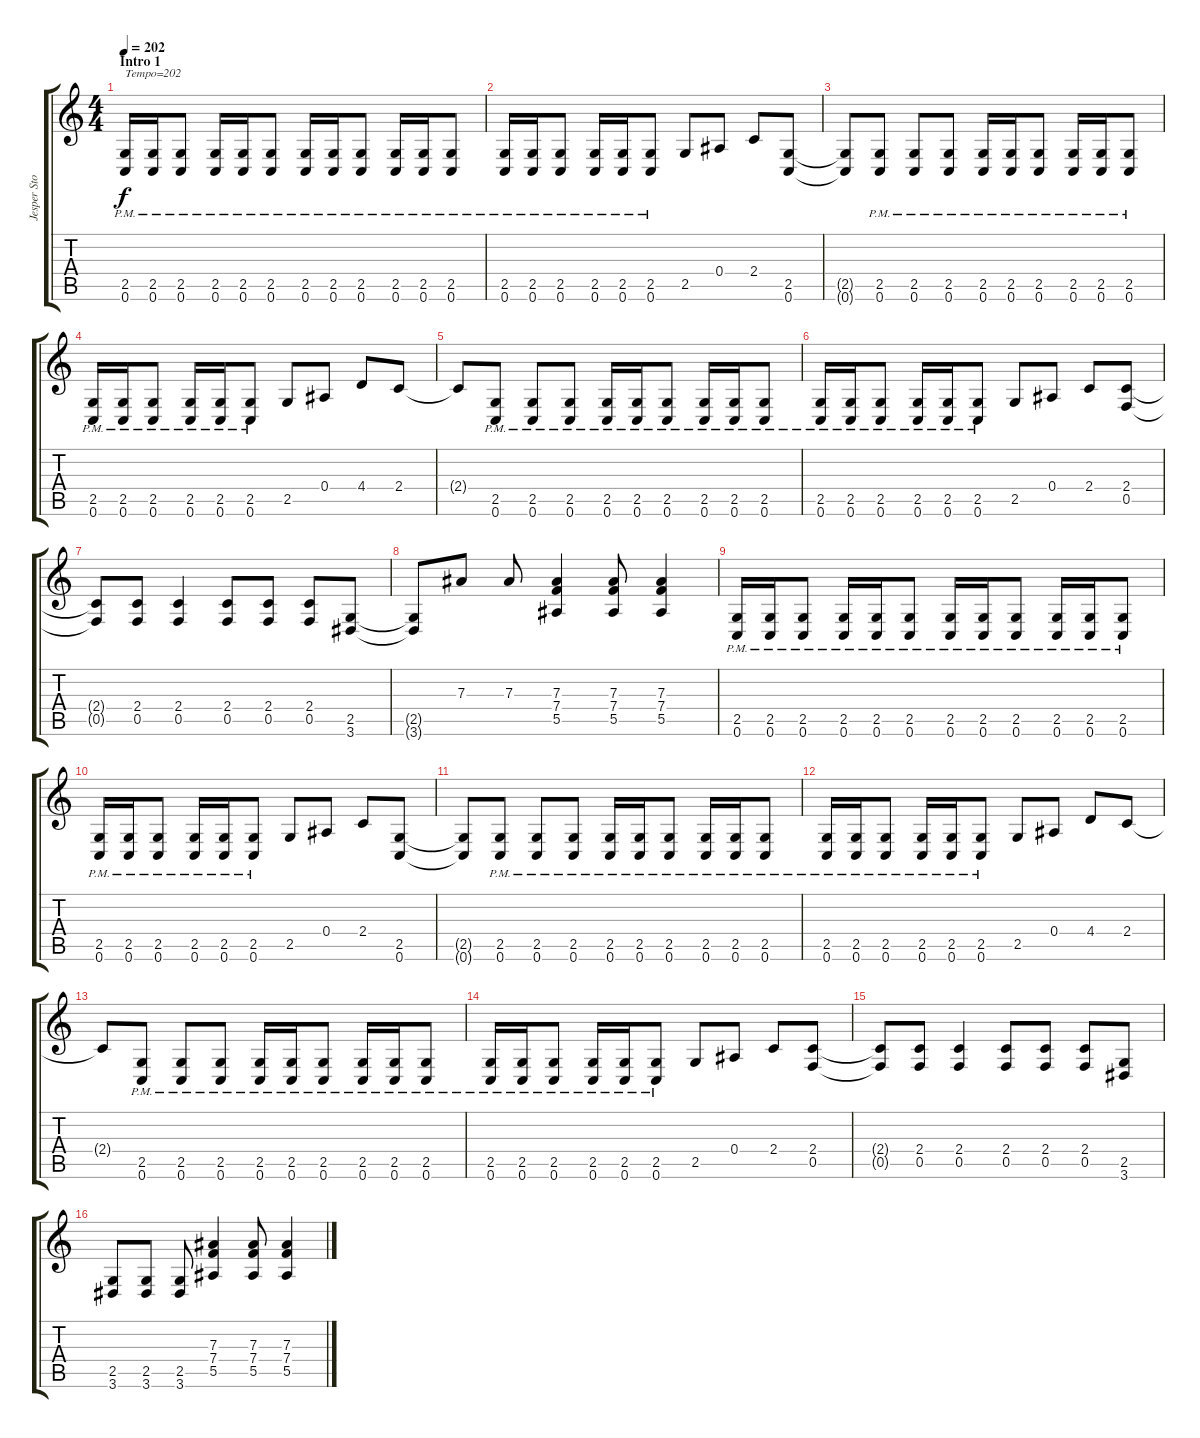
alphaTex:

\track ("Jesper Stormbläd" "Jesper Sto") {instrument distortionguitar}
\staff {score tabs}
\tuning (C4 G3 Eb3 Bb2 F2 C2) {hide}
\ts (4 4)
\section ("" "Intro 1")
\tempo 202
\clef g2
\ks c
(2.5{pm} 0.6{pm}).16{txt "Tempo=202" dy f instrument distortionguitar} (2.5{pm} 0.6{pm}).16 (2.5{pm} 0.6{pm}).8 (2.5{pm} 0.6{pm}).16 (2.5{pm} 0.6{pm}).16 (2.5{pm} 0.6{pm}).8 (2.5{pm} 0.6{pm}).16 (2.5{pm} 0.6{pm}).16 (2.5{pm} 0.6{pm}).8 (2.5{pm} 0.6{pm}).16 (2.5{pm} 0.6{pm}).16 (2.5{pm} 0.6{pm}).8 |
(2.5{pm} 0.6{pm}).16 (2.5{pm} 0.6{pm}).16 (2.5{pm} 0.6{pm}).8 (2.5{pm} 0.6{pm}).16 (2.5{pm} 0.6{pm}).16 (2.5{pm} 0.6{pm}).8 2.5.8 0.4.8 2.4.8 (2.5 0.6).8 |
(2.5{t} 0.6{t}).8 (2.5{pm} 0.6{pm}).8 (2.5{pm} 0.6{pm}).8 (2.5{pm} 0.6{pm}).8 (2.5{pm} 0.6{pm}).16 (2.5{pm} 0.6{pm}).16 (2.5{pm} 0.6{pm}).8 (2.5{pm} 0.6{pm}).16 (2.5{pm} 0.6{pm}).16 (2.5{pm} 0.6{pm}).8 |
(2.5{pm} 0.6{pm}).16 (2.5{pm} 0.6{pm}).16 (2.5{pm} 0.6{pm}).8 (2.5{pm} 0.6{pm}).16 (2.5{pm} 0.6{pm}).16 (2.5{pm} 0.6{pm}).8 2.5.8 0.4.8 4.4.8 2.4.8 |
2.4{t}.8 (2.5{pm} 0.6{pm}).8 (2.5{pm} 0.6{pm}).8 (2.5{pm} 0.6{pm}).8 (2.5{pm} 0.6{pm}).16 (2.5{pm} 0.6{pm}).16 (2.5{pm} 0.6{pm}).8 (2.5{pm} 0.6{pm}).16 (2.5{pm} 0.6{pm}).16 (2.5{pm} 0.6{pm}).8 |
(2.5{pm} 0.6{pm}).16 (2.5{pm} 0.6{pm}).16 (2.5{pm} 0.6{pm}).8 (2.5{pm} 0.6{pm}).16 (2.5{pm} 0.6{pm}).16 (2.5{pm} 0.6{pm}).8 2.5.8 0.4.8 2.4.8 (2.4 0.5).8 |
(2.4{t} 0.5{t}).8 (2.4 0.5).8 (2.4 0.5).4 (2.4 0.5).8 (2.4 0.5).8 (2.4 0.5).8 (2.5 3.6).8 |
(2.5{t} 3.6{t}).8 7.3.8 7.3.8 (7.3 7.4 5.5).4 (7.3 7.4 5.5).8 (7.3 7.4 5.5).4 |
(2.5{pm} 0.6{pm}).16 (2.5{pm} 0.6{pm}).16 (2.5{pm} 0.6{pm}).8 (2.5{pm} 0.6{pm}).16 (2.5{pm} 0.6{pm}).16 (2.5{pm} 0.6{pm}).8 (2.5{pm} 0.6{pm}).16 (2.5{pm} 0.6{pm}).16 (2.5{pm} 0.6{pm}).8 (2.5{pm} 0.6{pm}).16 (2.5{pm} 0.6{pm}).16 (2.5{pm} 0.6{pm}).8 |
(2.5{pm} 0.6{pm}).16 (2.5{pm} 0.6{pm}).16 (2.5{pm} 0.6{pm}).8 (2.5{pm} 0.6{pm}).16 (2.5{pm} 0.6{pm}).16 (2.5{pm} 0.6{pm}).8 2.5.8 0.4.8 2.4.8 (2.5 0.6).8 |
(2.5{t} 0.6{t}).8 (2.5{pm} 0.6{pm}).8 (2.5{pm} 0.6{pm}).8 (2.5{pm} 0.6{pm}).8 (2.5{pm} 0.6{pm}).16 (2.5{pm} 0.6{pm}).16 (2.5{pm} 0.6{pm}).8 (2.5{pm} 0.6{pm}).16 (2.5{pm} 0.6{pm}).16 (2.5{pm} 0.6{pm}).8 |
(2.5{pm} 0.6{pm}).16 (2.5{pm} 0.6{pm}).16 (2.5{pm} 0.6{pm}).8 (2.5{pm} 0.6{pm}).16 (2.5{pm} 0.6{pm}).16 (2.5{pm} 0.6{pm}).8 2.5.8 0.4.8 4.4.8 2.4.8 |
2.4{t}.8 (2.5{pm} 0.6{pm}).8 (2.5{pm} 0.6{pm}).8 (2.5{pm} 0.6{pm}).8 (2.5{pm} 0.6{pm}).16 (2.5{pm} 0.6{pm}).16 (2.5{pm} 0.6{pm}).8 (2.5{pm} 0.6{pm}).16 (2.5{pm} 0.6{pm}).16 (2.5{pm} 0.6{pm}).8 |
(2.5{pm} 0.6{pm}).16 (2.5{pm} 0.6{pm}).16 (2.5{pm} 0.6{pm}).8 (2.5{pm} 0.6{pm}).16 (2.5{pm} 0.6{pm}).16 (2.5{pm} 0.6{pm}).8 2.5.8 0.4.8 2.4.8 (2.4 0.5).8 |
(2.4{t} 0.5{t}).8 (2.4 0.5).8 (2.4 0.5).4 (2.4 0.5).8 (2.4 0.5).8 (2.4 0.5).8 (2.5 3.6).8 |
(2.5 3.6).8 (2.5 3.6).8 (2.5 3.6).8 (7.3 7.4 5.5).4 (7.3 7.4 5.5).8 (7.3 7.4 5.5).4
